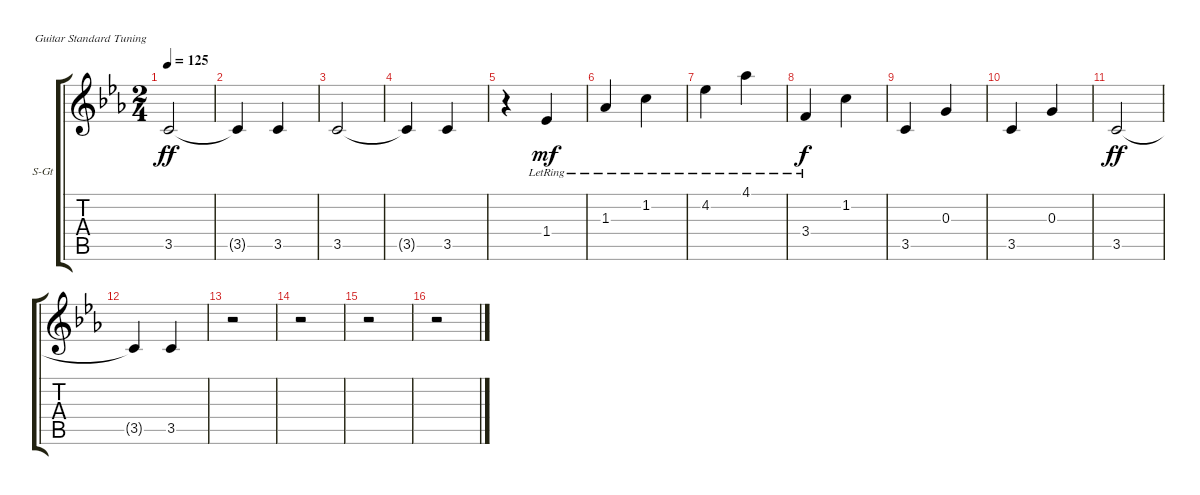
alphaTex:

\bracketExtendMode groupsimilarinstruments
\firstSystemTrackNameOrientation horizontal
\otherSystemsTrackNameOrientation horizontal
\track ("ðèòì" "S-Gt") {instrument acousticguitarsteel}
\staff {score tabs}
\tuning (E4 B3 G3 D3 A2 E2)
\ts (2 4)
\tempo 125
\clef g2
\ks cminor
3.5.2{dy ff} |
3.5{t}.4 3.5.4 |
3.5.2 |
3.5{t}.4 3.5.4 |
r.4 1.4{lr}.4{dy mf} |
1.3{lr}.4 1.2{lr}.4 |
4.2{lr}.4 4.1{lr}.4 |
3.4{lr}.4{dy f} 1.2.4 |
3.5.4 0.3.4 |
3.5.4 0.3.4 |
3.5.2{dy ff} |
3.5{t}.4 3.5.4 |
r.2 |
r.2 |
r.2 |
r.2
